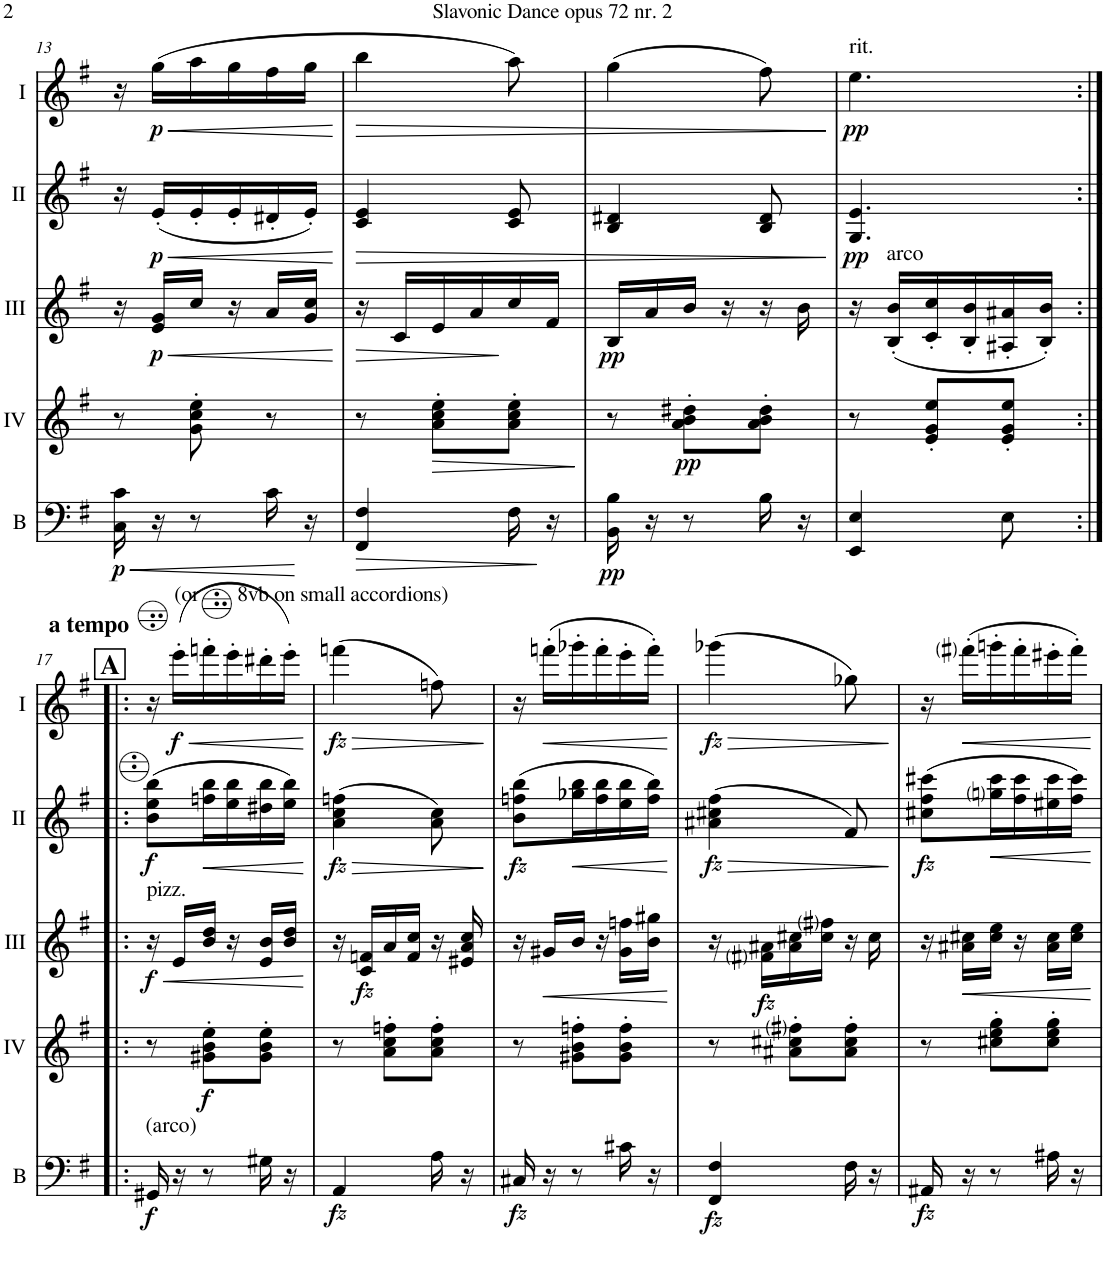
**kern	**dynam	**kern	**dynam	**kern	**dynam	**kern	**dynam	**kern	**dynam
*part5	*part5	*part4	*part4	*part3	*part3	*part2	*part2	*part1	*part1
*staff5	*staff5	*staff4	*staff4	*staff3	*staff3	*staff2	*staff2	*staff1	*staff1
*I"Bass	*	*I"Acc. 4	*	*I"Acc. 3	*	*I"Acc. 2	*	*I"Acc. 1	*
*I'B	*	*	*	*	*	*	*	*	*
!!LO:PB:g=z
*clefF4	*	*clefG2	*	*clefG2	*	*clefG2	*	*clefG2	*
*Trd7c12	*	*Trd7c12	*	*Trd7c12	*	*	*	*	*
*k[f#]	*	*k[f#]	*	*k[f#]	*	*k[f#]	*	*k[f#]	*
*M3/8	*	*M3/8	*	*M3/8	*	*M3/8	*	*M3/8	*
=13	=13	=13	=13	=13	=13	=13	=13	=13	=13
!	!LO:HP:b	!	!	!	!	!	!	!	!
!	!LO:DY:n=1:b	!	!	!	!	!	!	!	!
16C\ 16c\	< p	8r	.	16r	.	16r	.	16r	.
!	!	!	!	!	!LO:HP:b	!	!LO:HP:b	!	!LO:HP:b
!	!	!	!	!	!LO:DY:n=1:b	!	!LO:DY:n=1:b	!	!LO:DY:n=1:b
16r	.	.	.	16e/ 16g/LL	< p	(16e'/LL	< p	(16gg\LL	< p
8r	.	8g\' 8cc\' 8ee\'	.	16cc/JJ	.	16e'/	.	16aa\	.
.	.	.	.	16r	.	16e'/	.	16gg\	.
16c\	.	8r	.	16a/LL	.	16d#X'/	.	16ff#\	.
16r	[	.	.	16g/ 16cc/JJ	.	16e'/JJ)	.	16gg\JJ	.
.	.	.	.	.	[	.	[	.	[
=14	=14	=14	=14	=14	=14	=14	=14	=14	=14
!	!LO:HP:b	!	!	!	!LO:HP:b	!	!LO:HP:b	!	!LO:HP:b
4FF#/ 4F#/	>	8r	.	16r	>	4c/ 4e/	>	4bb\	>
.	.	.	.	16c/LL	.	.	.	.	.
!	!	!	!LO:HP:b	!	!	!	!	!	!
.	.	8a\' 8cc\' 8ee\'L	>	16e/	.	.	.	.	.
.	.	.	.	16a/	.	.	.	.	.
16F#\	.	8a\' 8cc\' 8ee\'J	.	16cc/	]	8c/ 8e/	.	8aa\)	.
16r	]	.	.	16f#/JJ	.	.	.	.	.
.	.	.	]	.	.	.	.	.	.
=15	=15	=15	=15	=15	=15	=15	=15	=15	=15
!	!LO:DY:b	!	!	!	!LO:DY:b	!	!	!	!
16BB\ 16B\	pp	8r	.	16B/LL	pp	4B/ 4d#X/	.	(4gg\	.
16r	.	.	.	16a/	.	.	.	.	.
!	!	!	!LO:DY:b	!	!	!	!	!	!
8r	.	8a\' 8b\' 8dd#X\'L	pp	16b/JJ	.	.	.	.	.
.	.	.	.	16r	.	.	.	.	.
16B\	.	8a\' 8b\' 8dd#\'J	.	16r	.	8B/ 8d#/	.	8ff#\)	.
16r	.	.	.	16b\	.	.	.	.	.
.	.	.	.	.	.	.	]	.	]
=16	=16	=16	=16	=16	=16	=16	=16	=16	=16
!	!	!	!	!	!	!	!	!LO:TX:a:t=rit.	!
!	!	!	!	!	!	!	!LO:DY:b	!	!LO:DY:b
4EE/ 4E/	.	8r	.	16r	.	4.G/ 4.e/	pp	4.ee\	pp
!	!	!	!	!LO:TX:a:t=arco	!	!	!	!	!
.	.	.	.	(16B/' 16b/'LL	.	.	.	.	.
.	.	8e/' 8g/' 8ee/'L	.	16c/' 16cc/'	.	.	.	.	.
.	.	.	.	16B/' 16b/'	.	.	.	.	.
8E\	.	8e/' 8g/' 8ee/'J	.	16A#X/' 16a#X/'	.	.	.	.	.
.	.	.	.	16B/' 16b/'JJ)	.	.	.	.	.
!!LO:LB:g=z
!!LO:REH:place=s1:a:B:cj:fs=14:t=A
=17:|!|:	=17:|!|:	=17:|!|:	=17:|!|:	=17:|!|:	=17:|!|:	=17:|!|:	=17:|!|:	=17:|!|:	=17:|!|:
!	!	!	!	!	!	!	!	!LO:TX:a:B:t=a tempo	!
!	!	!	!	!LO:TX:a:t=pizz.	!	!	!	!	!
!LO:TX:a:t=(arco)	!	!	!	!	!	!	!	!	!
!	!LO:DY:b	!	!	!	!LO:HP:b	!	!	!	!
!	!	!	!	!	!LO:DY:n=1:b	!	!LO:DY:b	!	!
16GG#X/	f	8r	.	16r	< f	(8b\ 8ee\ 8bb\L	f	16r	.
!	!	!	!	!	!	!	!	!LO:TX:a:t=(or       8vb on small accordions)	!
!	!	!	!	!	!	!	!	!	!LO:HP:b
!	!	!	!	!	!	!	!	!	!LO:DY:n=1:b
16r	.	.	.	16e/LL	.	.	.	(16eee'\LL	< f
!	!	!	!LO:DY:b	!	!	!	!LO:HP:b	!	!
8r	.	8g#X\' 8b\' 8ee\'L	f	16b/ 16dd/JJ	.	16ffn\ 16bb\L	<	16fffn'\	.
.	.	.	.	16r	.	16ee\ 16bb\	.	16eee'\	.
16G#X\	.	8g#\' 8b\' 8ee\'J	.	16e/ 16b/LL	.	16dd#X\ 16bb\	.	16ddd#X'\	.
16r	.	.	.	16b/ 16dd/JJ	.	16ee\ 16bb\JJ)	.	16eee'\JJ)	.
.	.	.	.	.	[	.	[	.	[
=18	=18	=18	=18	=18	=18	=18	=18	=18	=18
!	!LO:DY:b	!	!	!	!	!	!LO:HP:b	!	!LO:HP:b
!	!	!	!	!	!	!	!LO:DY:n=1:b	!	!LO:DY:n=1:b
4AA/	fz	8r	.	16r	.	(4a\ 4cc\ 4ffn\	> fz	(4fffn\	> fz
!	!	!	!	!	!LO:DY:b	!	!	!	!
.	.	.	.	16c/ 16fn/LL	fz	.	.	.	.
.	.	8a\' 8cc\' 8ffn\'L	.	16a/	.	.	.	.	.
.	.	.	.	16f/ 16cc/JJ	.	.	.	.	.
16A\	.	8a\' 8cc\' 8ff\'J	.	16r	.	8a\ 8cc\)	.	8ffn\)	.
16r	.	.	.	16e#X/ 16a/ 16cc/	.	.	.	.	.
.	.	.	.	.	.	.	]	.	]
=19	=19	=19	=19	=19	=19	=19	=19	=19	=19
!	!LO:DY:b	!	!	!	!	!	!LO:DY:b	!	!
16C#X/	fz	8r	.	16r	.	(8b\ 8ffn\ 8bb\L	fz	16r	.
!	!	!	!	!	!LO:HP:b	!	!	!	!LO:HP:b
16r	.	.	.	16g#X/LL	<	.	.	(16fffn'\LL	<
!	!	!	!	!	!	!	!LO:HP:b	!	!
8r	.	8g#X\' 8b\' 8ffn\'L	.	16b/JJ	.	16gg-X\ 16bb\L	<	16ggg-X'\	.
.	.	.	.	16r	.	16ff\ 16bb\	.	16fff'\	.
16c#X\	.	8g#\' 8b\' 8ff\'J	.	16g#\ 16ffn\LL	.	16ee\ 16bb\	.	16eee'\	.
16r	.	.	.	16b\ 16gg#X\JJ	.	16ff\ 16bb\JJ)	.	16fff'\JJ)	.
.	.	.	.	.	[	.	[	.	[
=20	=20	=20	=20	=20	=20	=20	=20	=20	=20
!	!LO:DY:b	!	!	!	!	!	!LO:HP:b	!	!LO:HP:b
!	!	!	!	!	!	!	!LO:DY:n=1:b	!	!LO:DY:n=1:b
4FF#/ 4F#/	fz	8r	.	16r	.	(4a#X\ 4cc#X\ 4ff#\	> fz	(4ggg-X\	> fz
!	!	!	!	!	!LO:DY:b	!	!	!	!
.	.	.	.	16f#i\ 16a#X\LL	fz	.	.	.	.
.	.	8a#X\' 8cc#X\' 8ff#i\'L	.	16a#\ 16cc#X\	.	.	.	.	.
.	.	.	.	16cc#\ 16ff#i\JJ	.	.	.	.	.
16F#\	.	8a#\' 8cc#\' 8ff#\'J	.	16r	.	8f#/)	.	8gg-X\)	.
16r	.	.	.	16cc#\	.	.	.	.	.
.	.	.	.	.	.	.	]	.	]
=21	=21	=21	=21	=21	=21	=21	=21	=21	=21
!	!LO:DY:b	!	!	!	!	!	!LO:DY:b	!	!
16AA#X/	fz	8r	.	16r	.	(8cc#X\ 8ff#\ 8ccc#X\L	fz	16r	.
!	!	!	!	!	!LO:HP:b	!	!	!	!LO:HP:b
16r	.	.	.	16a#X\ 16cc#X\LL	<	.	.	(16fff#i'\LL	<
!	!	!	!	!	!	!	!LO:HP:b	!	!
8r	.	8cc#X\' 8ee\' 8gg\'L	.	16cc#\ 16ee\JJ	.	16ggni\ 16ccc#\L	<	16gggn'\	.
.	.	.	.	16r	.	16ff#\ 16ccc#\	.	16fff#'\	.
16A#X\	.	8cc#\' 8ee\' 8gg\'J	.	16a#\ 16cc#\LL	.	16ee#X\ 16ccc#\	.	16eee#X'\	.
16r	.	.	.	16cc#\ 16ee\JJ	.	16ff#\ 16ccc#\JJ)	.	16fff#'\JJ)	.
.	.	.	.	.	[	.	[	.	[
=	=	=	=	=	=	=	=	=	=
*-	*-	*-	*-	*-	*-	*-	*-	*-	*-
